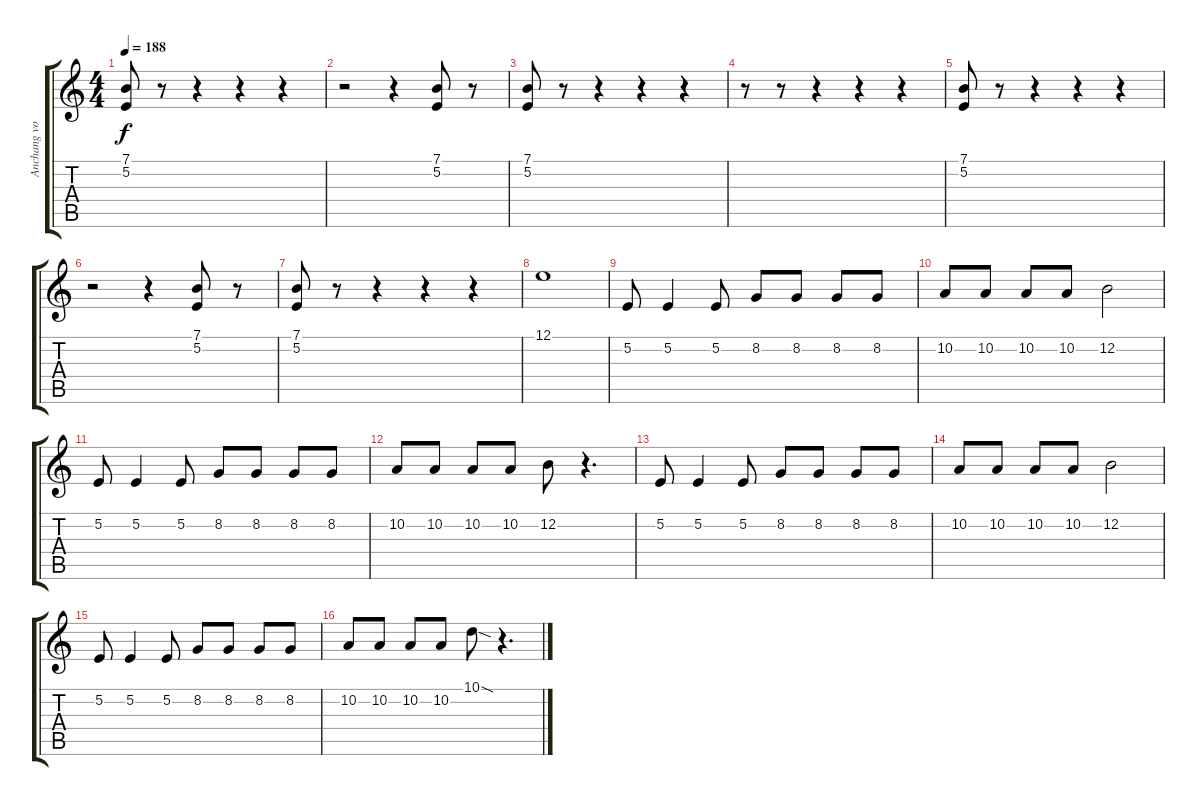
\track ("Anchang vocal" "Anchang vo") {instrument synthbrass1}
\staff {score tabs}
\tuning (E4 B3 G3 D3 A2 E2) {hide}
\ts (4 4)
\tempo 188
\clef g2
\ks c
(7.1 5.2).8{dy f} r.8 r.4 r.4 r.4 |
r.2 r.4 (7.1 5.2).8 r.8 |
(7.1 5.2).8 r.8 r.4 r.4 r.4 |
r.8 r.8 r.4 r.4 r.4 |
(7.1 5.2).8 r.8 r.4 r.4 r.4 |
r.2 r.4 (7.1 5.2).8 r.8 |
(7.1 5.2).8 r.8 r.4 r.4 r.4 |
12.1.1 |
5.2.8 5.2.4 5.2.8 8.2.8 8.2.8 8.2.8 8.2.8 |
10.2.8 10.2.8 10.2.8 10.2.8 12.2.2 |
5.2.8 5.2.4 5.2.8 8.2.8 8.2.8 8.2.8 8.2.8 |
10.2.8 10.2.8 10.2.8 10.2.8 12.2.8 r.4{d} |
5.2.8 5.2.4 5.2.8 8.2.8 8.2.8 8.2.8 8.2.8 |
10.2.8 10.2.8 10.2.8 10.2.8 12.2.2 |
5.2.8 5.2.4 5.2.8 8.2.8 8.2.8 8.2.8 8.2.8 |
10.2.8 10.2.8 10.2.8 10.2.8 10.1{sod}.8 r.4{d}
